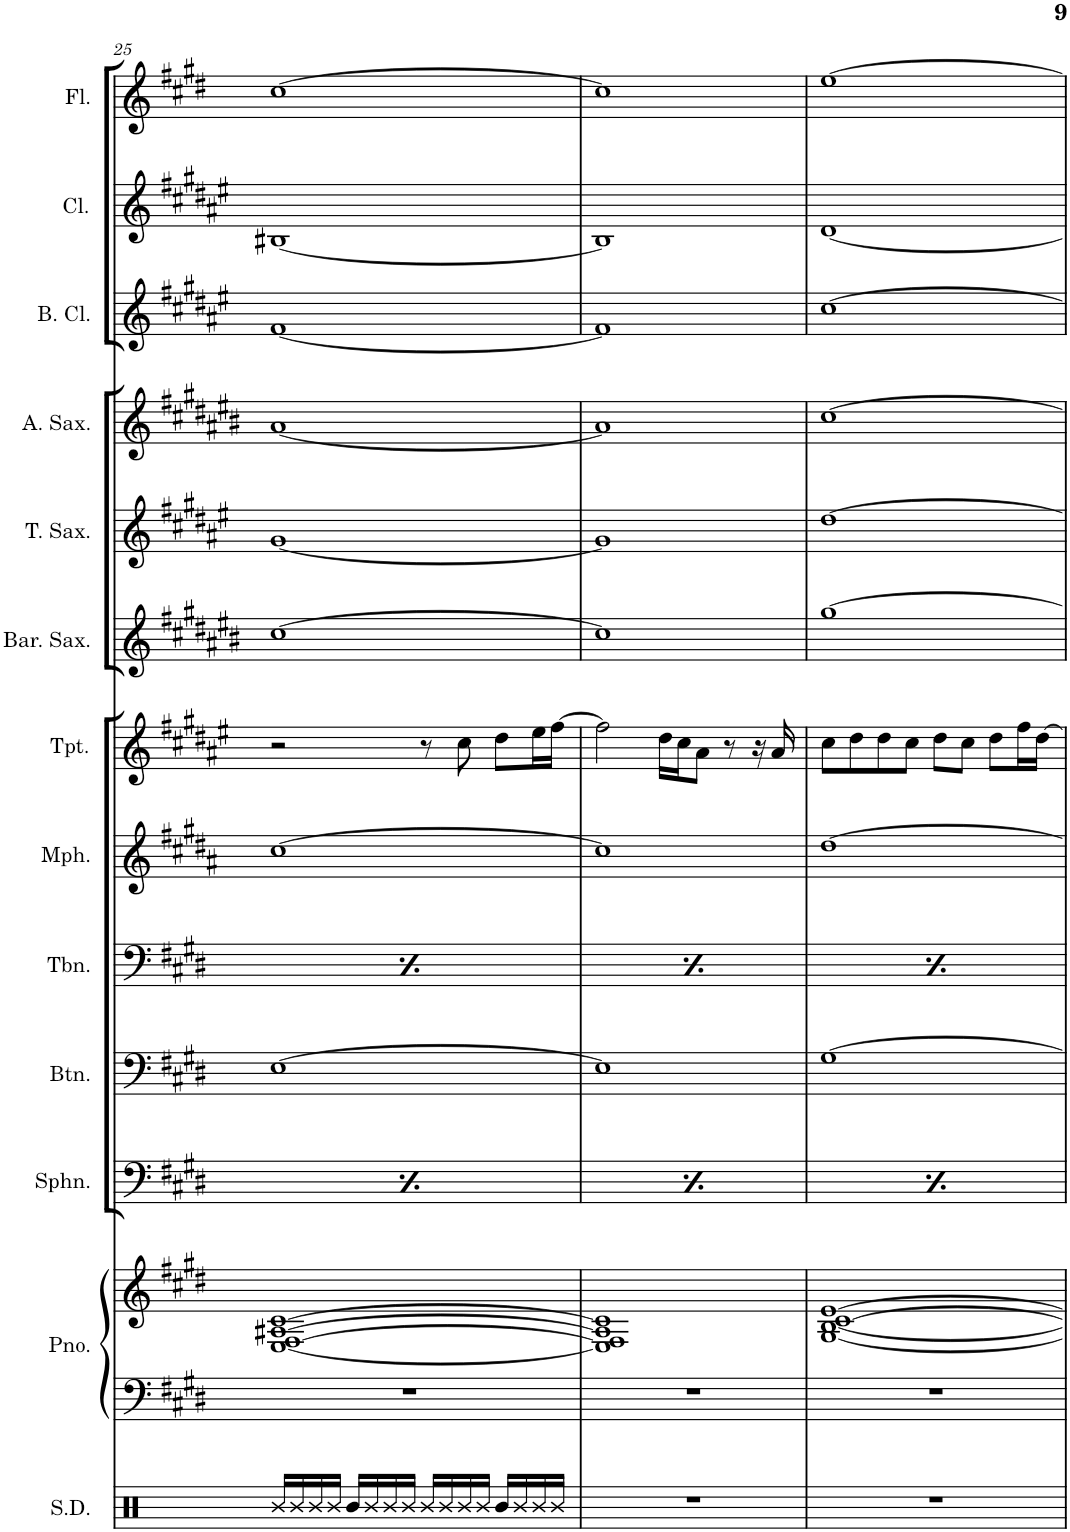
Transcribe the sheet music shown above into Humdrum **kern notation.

**kern	**kern	**kern	**kern	**kern	**kern	**kern	**kern	**kern	**kern	**kern	**kern	**kern	**kern
*part13	*part12	*part12	*part11	*part10	*part9	*part8	*part7	*part6	*part5	*part4	*part3	*part2	*part1
*staff14	*staff13	*staff12	*staff11	*staff10	*staff9	*staff8	*staff7	*staff6	*staff5	*staff4	*staff3	*staff2	*staff1
*I"Snare Drum	*I"Piano	*	*I"Sousaphone	*I"Baritone	*I"Trombone	*I"Mellophone	*I"Trumpet	*I"Baritone Sax	*I"Tenor Sax	*I"Alto Sax	*I"Bass Clarinet	*I"Clarinet	*I"Flute
*I'S.D.	*I'Pno.	*	*I'Sphn.	*I'Btn.	*I'Tbn.	*I'Mph.	*I'Tpt.	*I'Bar. Sax.	*I'T. Sax.	*I'A. Sax.	*I'B. Cl.	*I'Cl.	*I'Fl.
!!LO:PB:g=z
*clefX	*clefF4	*clefG2	*clefF4	*clefF4	*clefF4	*clefG2	*clefG2	*clefG2	*clefG2	*clefG2	*clefG2	*clefG2	*clefG2
*	*	*	*	*Trd4c7	*	*Trd4c7	*Trd1c2	*Trd12c21	*Trd8c14	*Trd5c9	*Trd8c14	*Trd1c2	*
*k[]	*k[f#c#g#d#]	*k[f#c#g#d#]	*k[f#c#g#d#]	*k[f#c#g#d#]	*k[f#c#g#d#]	*k[f#c#g#d#a#]	*k[f#c#g#d#a#e#]	*k[f#c#g#d#a#e#b#]	*k[f#c#g#d#a#e#]	*k[f#c#g#d#a#e#b#]	*k[f#c#g#d#a#e#]	*k[f#c#g#d#a#e#]	*k[f#c#g#d#]
*M4/4	*M4/4	*M4/4	*M4/4	*M4/4	*M4/4	*M4/4	*M4/4	*M4/4	*M4/4	*M4/4	*M4/4	*M4/4	*M4/4
=25	=25	=25	=25	=25	=25	=25	=25	=25	=25	=25	=25	=25	=25
16R/LL	1r	[1E [1F# [1A#X [1c#	1r	[1E	1r	[1cc#	2r	[1cc#	[1g#	[1a#	[1f#	[1B#X	[1cc#
16R/	.	.	.	.	.	.	.	.	.	.	.	.	.
16R/	.	.	.	.	.	.	.	.	.	.	.	.	.
16R/JJ	.	.	.	.	.	.	.	.	.	.	.	.	.
16R/LL	.	.	.	.	.	.	.	.	.	.	.	.	.
16R/	.	.	.	.	.	.	.	.	.	.	.	.	.
16R/	.	.	.	.	.	.	.	.	.	.	.	.	.
16R/JJ	.	.	.	.	.	.	.	.	.	.	.	.	.
16R/LL	.	.	.	.	.	.	8r	.	.	.	.	.	.
16R/	.	.	.	.	.	.	.	.	.	.	.	.	.
16R/	.	.	.	.	.	.	8cc#\	.	.	.	.	.	.
16R/JJ	.	.	.	.	.	.	.	.	.	.	.	.	.
16R/LL	.	.	.	.	.	.	8dd#\L	.	.	.	.	.	.
16R/	.	.	.	.	.	.	.	.	.	.	.	.	.
16R/	.	.	.	.	.	.	16ee#\L	.	.	.	.	.	.
16R/JJ	.	.	.	.	.	.	[16ff#\JJ	.	.	.	.	.	.
=26	=26	=26	=26	=26	=26	=26	=26	=26	=26	=26	=26	=26	=26
1r	1r	1E] 1F#] 1A#] 1c#]	1r	1E]	1r	1cc#]	2ff#\]	1cc#]	1g#]	1a#]	1f#]	1B#]	1cc#]
.	.	.	.	.	.	.	16dd#\LL	.	.	.	.	.	.
.	.	.	.	.	.	.	16cc#\J	.	.	.	.	.	.
.	.	.	.	.	.	.	8a#\J	.	.	.	.	.	.
.	.	.	.	.	.	.	8r	.	.	.	.	.	.
.	.	.	.	.	.	.	16r	.	.	.	.	.	.
.	.	.	.	.	.	.	16a#/	.	.	.	.	.	.
=27	=27	=27	=27	=27	=27	=27	=27	=27	=27	=27	=27	=27	=27
1r	1r	[1G# [1B [1c# [1e	1r	[1G#	1r	[1dd#	8cc#\L	[1gg#	[1dd#	[1cc#	[1cc#	[1d#	[1ee
.	.	.	.	.	.	.	8dd#\	.	.	.	.	.	.
.	.	.	.	.	.	.	8dd#\	.	.	.	.	.	.
.	.	.	.	.	.	.	8cc#\J	.	.	.	.	.	.
.	.	.	.	.	.	.	8dd#\L	.	.	.	.	.	.
.	.	.	.	.	.	.	8cc#\J	.	.	.	.	.	.
.	.	.	.	.	.	.	8dd#\L	.	.	.	.	.	.
.	.	.	.	.	.	.	16ff#\L	.	.	.	.	.	.
.	.	.	.	.	.	.	[16dd#\JJ	.	.	.	.	.	.
=	=	=	=	=	=	=	=	=	=	=	=	=	=
*-	*-	*-	*-	*-	*-	*-	*-	*-	*-	*-	*-	*-	*-
